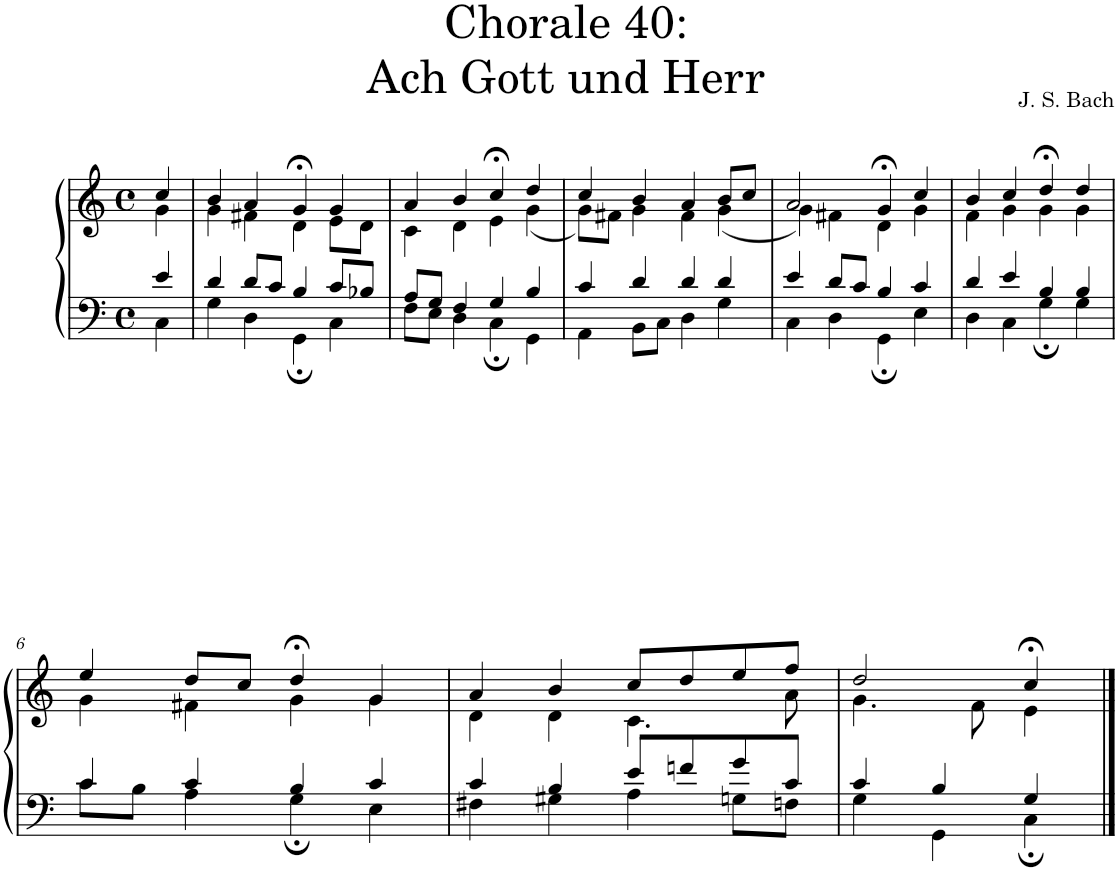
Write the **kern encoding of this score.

**kern	**kern
*part1	*part1
*staff2	*staff1
*I"S,A	*
*clefF4	*clefG2
*k[]	*k[]
*M4/4	*M4/4
*met(c)	*met(c)
=	=
*^	*^
4e/	4C\	4cc/	4g\
=1	=1	=1	=1
4d/	4G\	4b/	4g\
8d/L	4D\	4a/	4f#X\
8c/J	.	.	.
4B/	4GG;\	4g;</	4d\
8c/L	4C\	4g/	8e\L
8B-X/J	.	.	8d\J
=2	=2	=2	=2
8A/L	8F\L	4a/	4c\
8G/J	8E\J	.	.
4F/	4D\	4b/	4d\
4G/	4C;\	4cc;</	4e\
4B/	4GG\	4dd/	(<4g\
=3	=3	=3	=3
4c/	4AA\	4cc/	8g\L)
.	.	.	8f#X\J
4d/	8BB\L	4b/	4g\
.	8C\J	.	.
4d/	4D\	4a/	4f#\
4d/	4G\	8b/L	(<4g\
.	.	8cc/J	.
=4	=4	=4	=4
4e/	4C\	2a/	4g\)
8d/L	4D\	.	4f#X\
8c/J	.	.	.
4B/	4GG;\	4g;</	4d\
4c/	4E\	4cc/	4g\
=5	=5	=5	=5
4d/	4D\	4b/	4f\
4e/	4C\	4cc/	4g\
4B/	4G;\	4dd;</	4g\
4B/	4G\	4dd/	4g\
!!LO:LB:g=z	!!
=6	=6	=6	=6
4c/	8c\L	4ee/	4g\
.	8B\J	.	.
4c/	4A\	8dd/L	4f#X\
.	.	8cc/J	.
4B/	4G;\	4dd;</	4g\
4c/	4E\	4g/	4g\
=7	=7	=7	=7
4c/	4F#X\	4a/	4d\
4B/	4G#X\	4b/	4d\
8e/L	4A\	8cc/L	4.c\
8fn/	.	8dd/	.
8g/	8Gn\L	8ee/	.
8c/J	8Fn\J	8ff/J	8a\
=8	=8	=8	=8
4c/	4G\	2dd/	4.g\
4B/	4GG\	.	.
.	.	.	8f\
4G/	4C;\	4cc;</	4e\
*v	*v	*	*
*	*v	*v
==	==
*-	*-
